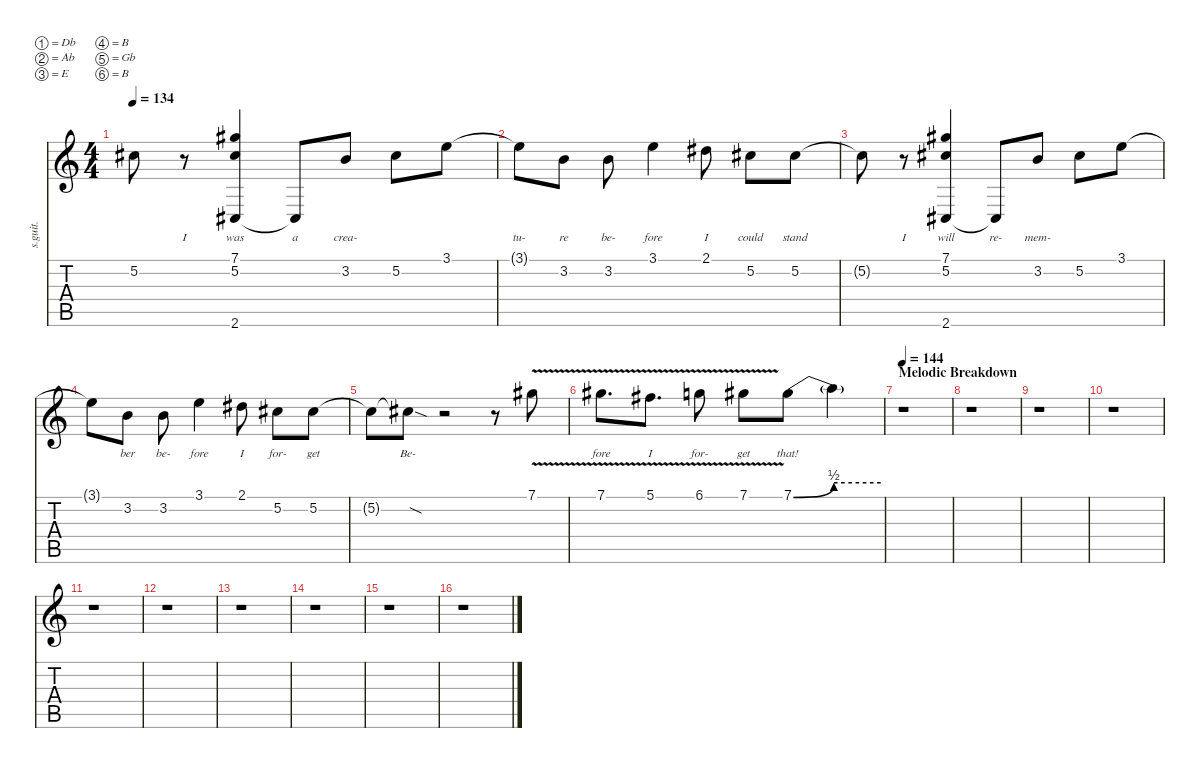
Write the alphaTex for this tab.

\defaultSystemsLayout 4
\hideDynamics
\bracketExtendMode nobrackets
\track ("Corey Taylor (Vocals)" "s.guit.") {instrument baritonesax}
\staff {score tabs}
\tuning (Db4 Ab3 E3 B2 Gb2 B1)
\displaytranspose 12
\ts (4 4)
\tempo 134
\clef g2
\ks c
5.2{t acc #}.8{dy f} r.8{lyrics "I"} (7.1{acc #} 5.2{acc #} 2.6{acc #}).4{lyrics "was"} 2.6{t acc #}.8{lyrics "a"} 3.2.8{lyrics "crea-"} 5.2{acc #}.8 3.1.8 |
3.1{t}.8{lyrics "tu-"} 3.2.8{lyrics "re"} 3.2.8{lyrics "be-"} 3.1.4{lyrics "fore"} 2.1{acc #}.8{lyrics "I"} 5.2{acc #}.8{lyrics "could"} 5.2{acc #}.8{lyrics "stand"} |
5.2{t acc #}.8 r.8{lyrics "I"} (7.1{acc #} 5.2{acc #} 2.6{acc #}).4{lyrics "will"} 2.6{t acc #}.8{lyrics "re-"} 3.2.8{lyrics "mem-"} 5.2{acc #}.8 3.1.8 |
3.1{t}.8 3.2.8{lyrics "ber"} 3.2.8{lyrics "be-"} 3.1.4{lyrics "fore"} 2.1{acc #}.8{lyrics "I"} 5.2{acc #}.8{lyrics "for-"} 5.2{acc #}.8{lyrics "get"} |
5.2{t acc #}.8 5.2{sod t acc #}.8{lyrics "Be-"} r.2 r.8 7.1{v acc #}.8 |
7.1{v acc #}.8{d lyrics "fore"} 5.1{v acc #}.8{d lyrics "I"} 6.1{v}.8{lyrics "for-"} 7.1{v acc #}.8{lyrics "get"} 7.1{be (bend 0 0 60 2) acc #}.8{lyrics "that!"} 7.1{be (hold 0 2 60 2) t}.4 |
\section ("" "Melodic Breakdown")
\tempo 144
r.1 |
r.1 |
r.1 |
r.1 |
r.1 |
r.1 |
r.1 |
r.1 |
r.1 |
r.1
